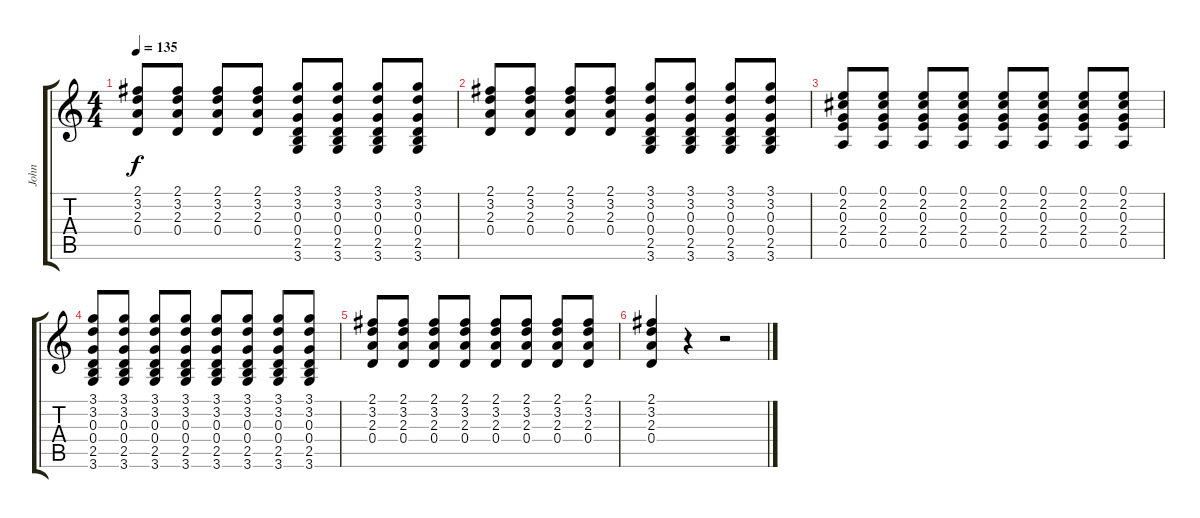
\track ("John" "John") {instrument acousticguitarsteel}
\staff {score tabs}
\tuning (E4 B3 G3 D3 A2 E2) {hide}
\ts (4 4)
\tempo 135
\clef g2
\ks c
(2.1 3.2 2.3 0.4).8{dy f} (2.1 3.2 2.3 0.4).8 (2.1 3.2 2.3 0.4).8 (2.1 3.2 2.3 0.4).8 (3.1 3.2 0.3 0.4 2.5 3.6).8 (3.1 3.2 0.3 0.4 2.5 3.6).8 (3.1 3.2 0.3 0.4 2.5 3.6).8 (3.1 3.2 0.3 0.4 2.5 3.6).8 |
(2.1 3.2 2.3 0.4).8 (2.1 3.2 2.3 0.4).8 (2.1 3.2 2.3 0.4).8 (2.1 3.2 2.3 0.4).8 (3.1 3.2 0.3 0.4 2.5 3.6).8 (3.1 3.2 0.3 0.4 2.5 3.6).8 (3.1 3.2 0.3 0.4 2.5 3.6).8 (3.1 3.2 0.3 0.4 2.5 3.6).8 |
(0.1 2.2 0.3 2.4 0.5).8 (0.1 2.2 0.3 2.4 0.5).8 (0.1 2.2 0.3 2.4 0.5).8 (0.1 2.2 0.3 2.4 0.5).8 (0.1 2.2 0.3 2.4 0.5).8 (0.1 2.2 0.3 2.4 0.5).8 (0.1 2.2 0.3 2.4 0.5).8 (0.1 2.2 0.3 2.4 0.5).8 |
(3.1 3.2 0.3 0.4 2.5 3.6).8 (3.1 3.2 0.3 0.4 2.5 3.6).8 (3.1 3.2 0.3 0.4 2.5 3.6).8 (3.1 3.2 0.3 0.4 2.5 3.6).8 (3.1 3.2 0.3 0.4 2.5 3.6).8 (3.1 3.2 0.3 0.4 2.5 3.6).8 (3.1 3.2 0.3 0.4 2.5 3.6).8 (3.1 3.2 0.3 0.4 2.5 3.6).8 |
(2.1 3.2 2.3 0.4).8{volume 9} (2.1 3.2 2.3 0.4).8 (2.1 3.2 2.3 0.4).8 (2.1 3.2 2.3 0.4).8 (2.1 3.2 2.3 0.4).8 (2.1 3.2 2.3 0.4).8 (2.1 3.2 2.3 0.4).8 (2.1 3.2 2.3 0.4).8 |
(2.1 3.2 2.3 0.4).4 r.4 r.2
